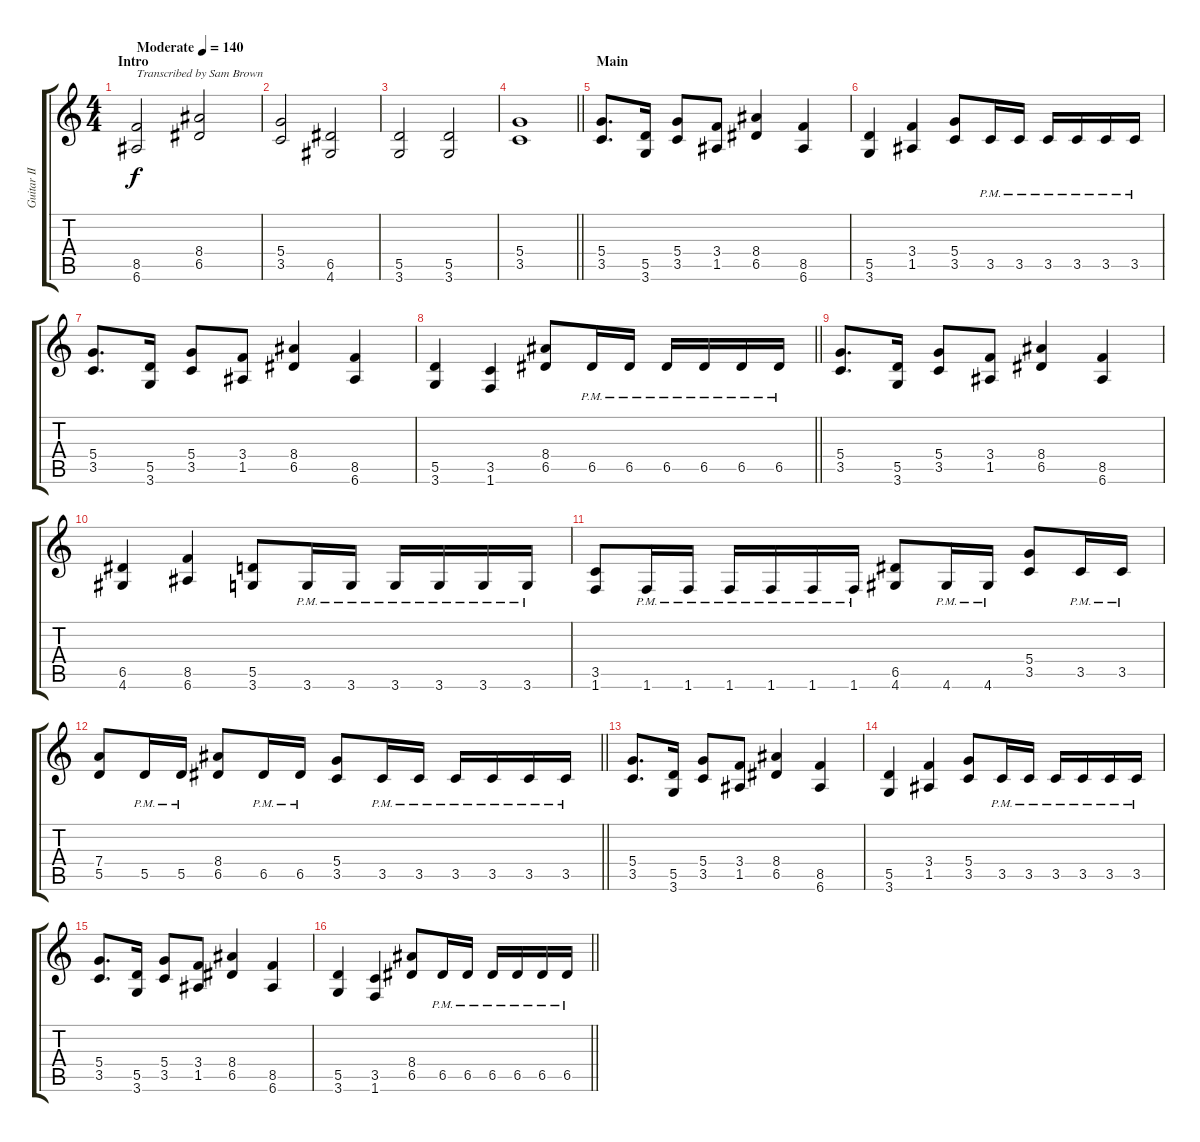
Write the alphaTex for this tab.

\track ("Guitar II" "Guitar II") {instrument distortionguitar}
\staff {score tabs}
\tuning (E4 B3 G3 D3 A2 E2) {hide}
\ts (4 4)
\section ("" "Intro")
\tempo (140 "Moderate")
\clef g2
\ks c
(8.5 6.6).2{txt "Transcribed by Sam Brown" dy f instrument distortionguitar} (8.4 6.5).2 |
(5.4 3.5).2 (6.5 4.6).2 |
(5.5 3.6).2 (5.5 3.6).2 |
\barLineRight lightlight
(5.4 3.5).1 |
\section ("" "Main")
(5.4 3.5).8{d} (5.5 3.6).16 (5.4 3.5).8 (3.4 1.5).8 (8.4 6.5).4 (8.5 6.6).4 |
(5.5 3.6).4 (3.4 1.5).4 (5.4 3.5).8 3.5{pm}.16 3.5{pm}.16 3.5{pm}.16 3.5{pm}.16 3.5{pm}.16 3.5{pm}.16 |
(5.4 3.5).8{d} (5.5 3.6).16 (5.4 3.5).8 (3.4 1.5).8 (8.4 6.5).4 (8.5 6.6).4 |
\barLineRight lightlight
(5.5 3.6).4 (3.5 1.6).4 (8.4 6.5).8 6.5{pm}.16 6.5{pm}.16 6.5{pm}.16 6.5{pm}.16 6.5{pm}.16 6.5{pm}.16 |
\section ("" "")
(5.4 3.5).8{d} (5.5 3.6).16 (5.4 3.5).8 (3.4 1.5).8 (8.4 6.5).4 (8.5 6.6).4 |
(6.5 4.6).4 (8.5 6.6).4 (5.5 3.6).8 3.6{pm}.16 3.6{pm}.16 3.6{pm}.16 3.6{pm}.16 3.6{pm}.16 3.6{pm}.16 |
(3.5 1.6).8 1.6{pm}.16 1.6{pm}.16 1.6{pm}.16 1.6{pm}.16 1.6{pm}.16 1.6{pm}.16 (6.5 4.6).8 4.6{pm}.16 4.6{pm}.16 (5.4 3.5).8 3.5{pm}.16 3.5{pm}.16 |
\barLineRight lightlight
(7.4 5.5).8 5.5{pm}.16 5.5{pm}.16 (8.4 6.5).8 6.5{pm}.16 6.5{pm}.16 (5.4 3.5).8 3.5{pm}.16 3.5{pm}.16 3.5{pm}.16 3.5{pm}.16 3.5{pm}.16 3.5{pm}.16 |
\section ("" "")
(5.4 3.5).8{d} (5.5 3.6).16 (5.4 3.5).8 (3.4 1.5).8 (8.4 6.5).4 (8.5 6.6).4 |
(5.5 3.6).4 (3.4 1.5).4 (5.4 3.5).8 3.5{pm}.16 3.5{pm}.16 3.5{pm}.16 3.5{pm}.16 3.5{pm}.16 3.5{pm}.16 |
(5.4 3.5).8{d} (5.5 3.6).16 (5.4 3.5).8 (3.4 1.5).8 (8.4 6.5).4 (8.5 6.6).4 |
\barLineRight lightlight
(5.5 3.6).4 (3.5 1.6).4 (8.4 6.5).8 6.5{pm}.16 6.5{pm}.16 6.5{pm}.16 6.5{pm}.16 6.5{pm}.16 6.5{pm}.16
